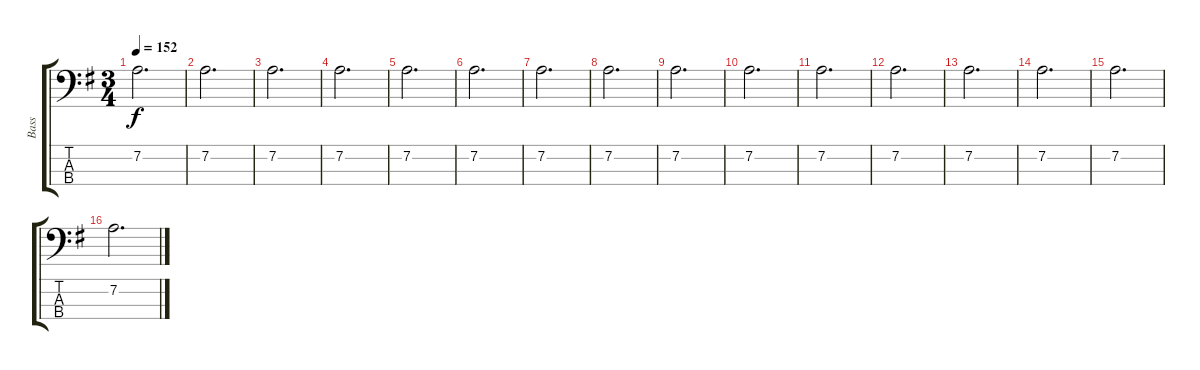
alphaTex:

\track ("Bass" "Bass") {instrument electricbassfinger}
\staff {score tabs}
\tuning (G2 D2 A1 E1) {hide}
\ts (3 4)
\tempo 152
\clef f4
\ks g
7.2.2{d dy f} |
7.2.2{d} |
7.2.2{d} |
7.2.2{d} |
7.2.2{d} |
7.2.2{d} |
7.2.2{d} |
7.2.2{d} |
7.2.2{d} |
7.2.2{d} |
7.2.2{d} |
7.2.2{d} |
7.2.2{d} |
7.2.2{d} |
7.2.2{d volume 3} |
7.2.2{d}
